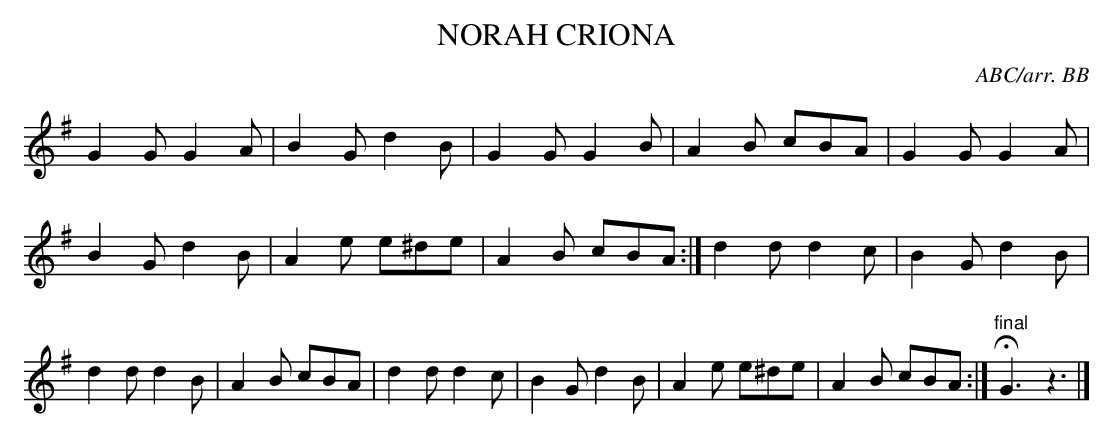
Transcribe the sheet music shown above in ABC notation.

X:1
T:NORAH CRIONA\
C:ABC/arr. BB\
M:6/8\
K:G\
G2G G2A|B2G d2B|G2G G2B|A2B cBA|\
G2G G2A|B2G d2B|A2e e^de|A2B cBA :|\
d2d d2c|B2G d2B|d2d d2B|A2B cBA|\
d2d d2c|B2G d2B|A2e e^de|A2B cBA :|"final"HG3z3|]\
\
\
